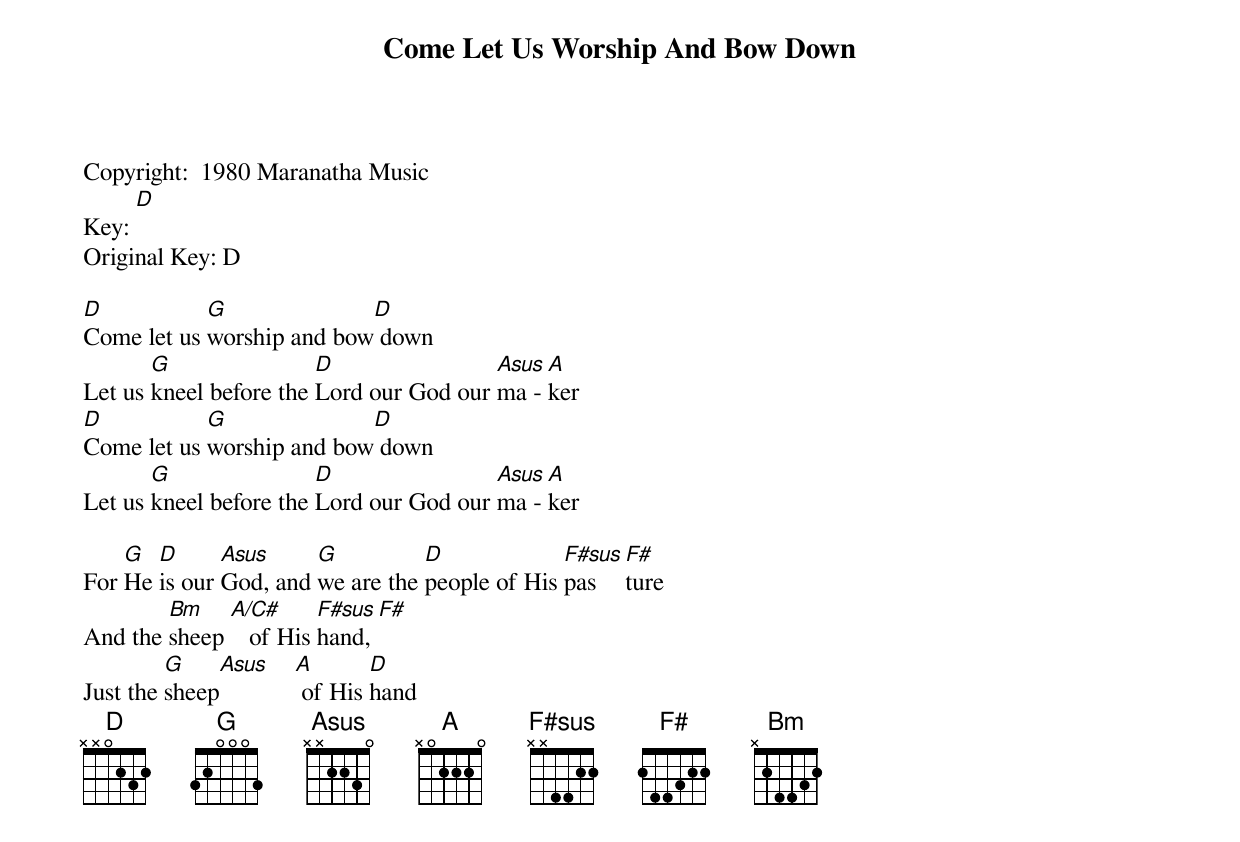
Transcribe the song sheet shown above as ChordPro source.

{title: Come Let Us Worship And Bow Down}
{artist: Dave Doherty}

Copyright:  1980 Maranatha Music
Key: [D]
Original Key: D

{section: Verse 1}
[D]Come let us [G]worship and bow[D] down
Let us [G]kneel before the [D]Lord our God our [Asus]ma - [A]ker
[D]Come let us [G]worship and bow[D] down
Let us [G]kneel before the [D]Lord our God our [Asus]ma - [A]ker

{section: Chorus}
For [G]He [D]is our [Asus]God, and [G]we are the [D]people of His [F#sus]pas[F#]ture
And the [Bm]sheep [A/C#]   of His [F#sus]hand, [F#]
Just the [G]sheep[Asus]    [A] of His [D]hand
